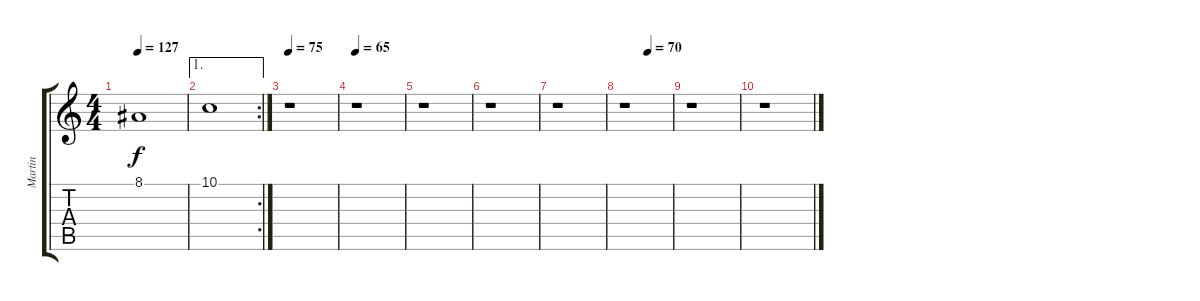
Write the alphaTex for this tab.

\track ("Martin" "Martin") {instrument stringensemble1}
\staff {score tabs}
\tuning (D4 A3 F3 C3 G2 D2) {hide}
\ts (4 4)
\tempo 127
\clef g2
\ks c
8.1.1{dy f} |
\ae 1
\rc 2
10.1.1 |
\tempo 75
r.1 |
\tempo 65
r.1 |
r.1 |
r.1 |
r.1 |
\tempo (70 0.5)
r.1 |
r.1 |
r.1
